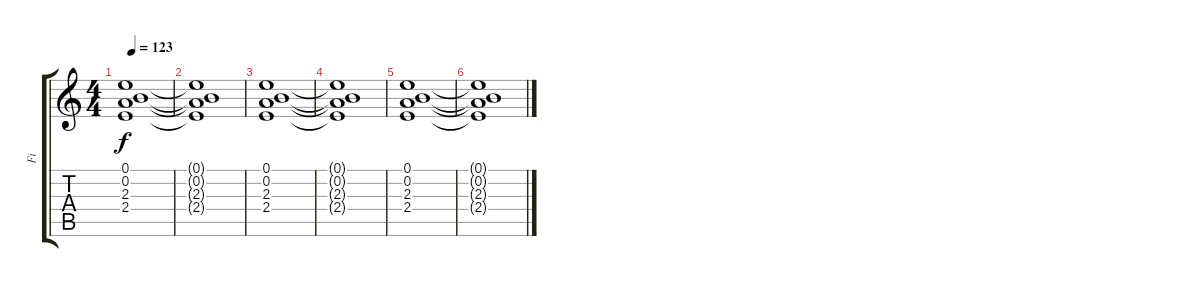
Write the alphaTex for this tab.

\track ("Fi" "Fi") {instrument distortionguitar}
\staff {score tabs}
\tuning (E4 B3 G3 D3 A2 E2) {hide}
\ts (4 4)
\tempo 123
\clef g2
\ks c
(0.1 0.2 2.3 2.4).1{dy f} |
(0.1{t} 0.2{t} 2.3{t} 2.4{t}).1 |
(0.1 0.2 2.3 2.4).1 |
(0.1{t} 0.2{t} 2.3{t} 2.4{t}).1 |
(0.1 0.2 2.3 2.4).1 |
(0.1{t} 0.2{t} 2.3{t} 2.4{t}).1
